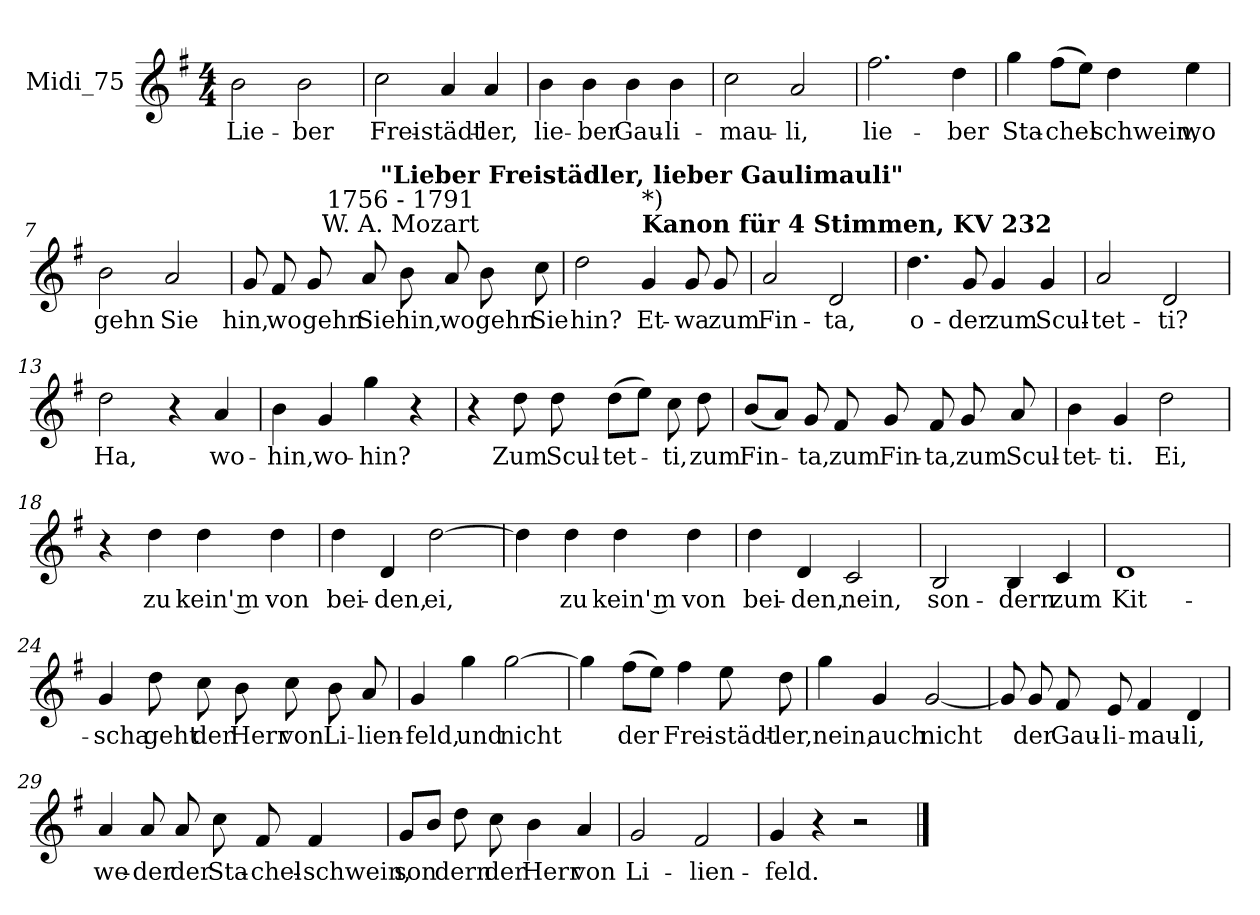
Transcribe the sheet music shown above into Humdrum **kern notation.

**kern	**text
*part1	*part1
*staff1	*staff1
*I"Midi_75	*
*clefG2	*
*k[f#]	*
*G:	*
*M4/4	*
=1	=1
!	!LO:LY:b
2b	Lie-
!	!LO:LY:b
2b	-ber
=2	=2
!	!LO:LY:b
2cc	Frei-
!	!LO:LY:b
4a	-städt-
!	!LO:LY:b
4a	-ler,
=3	=3
!	!LO:LY:b
4b	lie-
!	!LO:LY:b
4b	-ber
!	!LO:LY:b
4b	Gau-
!	!LO:LY:b
4b	-li-
=4	=4
!	!LO:LY:b
2cc	-mau-
!	!LO:LY:b
2a	-li,
=5	=5
!	!LO:LY:b
2.ff#	lie-
!	!LO:LY:b
4dd	-ber
=6	=6
!	!LO:LY:b
4gg	Sta-
!	!LO:LY:b
(>8ff#L	-chel
8eeJ)	.
!	!LO:LY:b
4dd	schwein,
!	!LO:LY:b
4ee	wo
=7	=7
!	!LO:LY:b
2b	gehn
!	!LO:LY:b
2a	Sie
=8	=8
!	!LO:LY:b
8g	hin,
!	!LO:LY:b
8f#	wo
!	!LO:LY:b
8g	gehn
!	!LO:LY:b
8a	Sie
!LO:TX:a:cj:t=W. A. Mozart	!
!LO:TX:a:cj:t=1756 - 1791	!
!	!LO:LY:b
8b	hin,
!	!LO:LY:b
8a	wo
!	!LO:LY:b
8b	gehn
!	!LO:LY:b
8cc	Sie
!!LO:LB:g=z
=9	=9
!	!LO:LY:b
2dd	hin?
!LO:TX:a:B:cj:t="Lieber Freistädler, lieber Gaulimauli"	!
!LO:TX:a:B:t=Kanon für 4 Stimmen, KV 232	!
!LO:TX:a:t=*)	!
!	!LO:LY:b
4g	Et-
!	!LO:LY:b
8g	-wa
!	!LO:LY:b
8g	zum
=10	=10
!	!LO:LY:b
2a	Fin-
!	!LO:LY:b
2d	-ta,
=11	=11
!	!LO:LY:b
4.dd	o-
!	!LO:LY:b
8g	-der
!	!LO:LY:b
4g	zum
!	!LO:LY:b
4g	Scul-
=12	=12
!	!LO:LY:b
2a	-tet-
!	!LO:LY:b
2d	-ti?
=13	=13
!	!LO:LY:b
2dd	Ha,
4r	.
!	!LO:LY:b
4a	wo-
=14	=14
!	!LO:LY:b
4b	-hin,
!	!LO:LY:b
4g	wo-
!	!LO:LY:b
4gg	-hin?
4r	.
=15	=15
4r	.
!	!LO:LY:b
8dd	Zum
!	!LO:LY:b
8dd	Scul-
!	!LO:LY:b
(>8ddL	-tet-
8eeJ)	.
!	!LO:LY:b
8cc	-ti,
!	!LO:LY:b
8dd	zum
=16	=16
!	!LO:LY:b
(<8bL	Fin-
8aJ)	.
!	!LO:LY:b
8g	-ta,
!	!LO:LY:b
8f#	zum
!	!LO:LY:b
8g	Fin-
!	!LO:LY:b
8f#	-ta,
!	!LO:LY:b
8g	zum
!	!LO:LY:b
8a	Scul-
!!LO:LB:g=z
=17	=17
!	!LO:LY:b
4b	-tet-
!	!LO:LY:b
4g	-ti.
!	!LO:LY:b
2dd	Ei,
=18	=18
4r	.
!	!LO:LY:b
4dd	zu
!	!LO:LY:b
4dd	kein' m
!	!LO:LY:b
4dd	von
=19	=19
!	!LO:LY:b
4dd	bei-
!	!LO:LY:b
4d	-den,
!	!LO:LY:b
[2dd	ei,
=20	=20
4dd]	.
!	!LO:LY:b
4dd	zu
!	!LO:LY:b
4dd	kein' m
!	!LO:LY:b
4dd	von
=21	=21
!	!LO:LY:b
4dd	bei-
!	!LO:LY:b
4d	-den,
!	!LO:LY:b
2c	nein,
=22	=22
!	!LO:LY:b
2B	son-
!	!LO:LY:b
4B	-dern
!	!LO:LY:b
4c	zum
=23	=23
!	!LO:LY:b
1d	Kit-
=24	=24
!	!LO:LY:b
4g	-scha
!	!LO:LY:b
8dd	geht
!	!LO:LY:b
8cc	der
!	!LO:LY:b
8b	Herr
!	!LO:LY:b
8cc	von
!	!LO:LY:b
8b	Li-
!	!LO:LY:b
8a	-lien-
!!LO:LB:g=z
=25	=25
!	!LO:LY:b
4g	-feld,
!	!LO:LY:b
4gg	und
!	!LO:LY:b
[2gg	nicht
=26	=26
4gg]	.
!	!LO:LY:b
(>8ff#L	der
8eeJ)	.
!	!LO:LY:b
4ff#	Frei-
!	!LO:LY:b
8ee	-städt-
!	!LO:LY:b
8dd	-ler,
=27	=27
!	!LO:LY:b
4gg	nein,
!	!LO:LY:b
4g	auch
!	!LO:LY:b
[2g	nicht
=28	=28
8g]	.
!	!LO:LY:b
8g	der
!	!LO:LY:b
8f#	Gau-
!	!LO:LY:b
8e	-li-
!	!LO:LY:b
4f#	-mau-
!	!LO:LY:b
4d	-li,
=29	=29
!	!LO:LY:b
4a	we-
!	!LO:LY:b
8a	-der
!	!LO:LY:b
8a	der
!	!LO:LY:b
8cc	Sta-
!	!LO:LY:b
8f#	-chel-
!	!LO:LY:b
4f#	-schwein,
=30	=30
!	!LO:LY:b
8gL	son
8bJ	.
!	!LO:LY:b
8dd	dern
!	!LO:LY:b
8cc	der
!	!LO:LY:b
4b	Herr
!	!LO:LY:b
4a	von
=31	=31
!	!LO:LY:b
2g	Li-
!	!LO:LY:b
2f#	-lien-
=32	=32
!	!LO:LY:b
4g	-feld.
4r	.
2r	.
==	==
*-	*-
